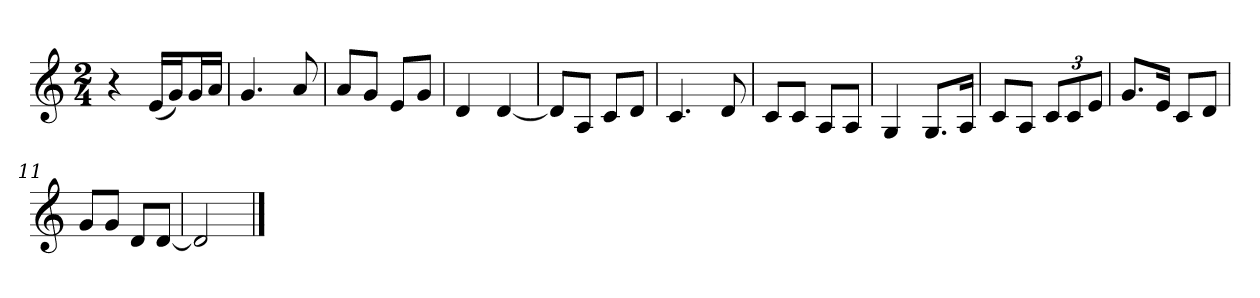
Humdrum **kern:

**kern
*part1
*staff1
*clefG2
*k[]
*M2/4
=1
4r
(16e/LL
16g/J)
16g/L
16a/JJ
=2
4.g
8a
=3
8a/L
8g/J
8e/L
8g/J
=4
4d
[4d
=5
8d/L]
8A/J
8c/L
8d/J
=6
4.c
8d
=7
8c/L
8c/J
8A/L
8A/J
=8
4G
8.G/L
16A/Jk
=9
8c/L
8A/J
12c/L
12c/
12e/J
=10
8.g/L
16e/Jk
8c/L
8d/J
=11
8g/L
8g/J
8d/L
[8d/J
=12
2d]
==
*-
